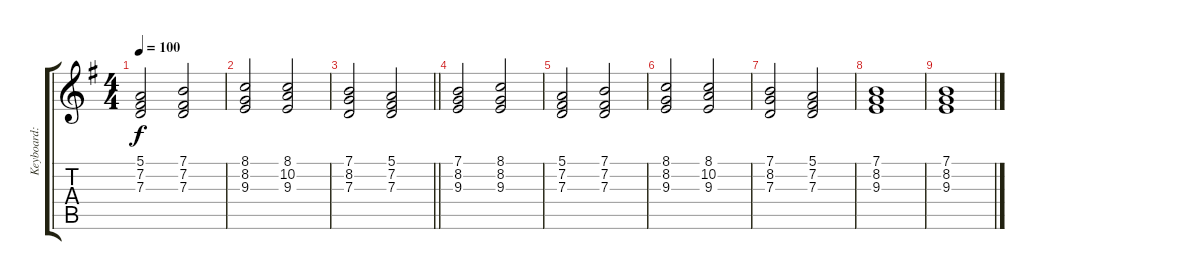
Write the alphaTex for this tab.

\track ("Keyboard: Lars Andrè Rørvik Larsen" "Keyboard: ") {instrument choiraahs}
\staff {score tabs}
\tuning (E4 B3 G3 D3 A2 E2) {hide}
\ts (4 4)
\tempo 100
\clef g2
\ks eminor
(5.1 7.2 7.3).2{dy f} (7.1 7.2 7.3).2 |
(8.1 8.2 9.3).2 (8.1 10.2 9.3).2 |
\barLineRight lightlight
(7.1 8.2 7.3).2 (5.1 7.2 7.3).2 |
(7.1 8.2 9.3).2 (8.1 8.2 9.3).2 |
(5.1 7.2 7.3).2 (7.1 7.2 7.3).2 |
(8.1 8.2 9.3).2 (8.1 10.2 9.3).2 |
(7.1 8.2 7.3).2 (5.1 7.2 7.3).2 |
(7.1 8.2 9.3).1 |
(7.1 8.2 9.3).1
